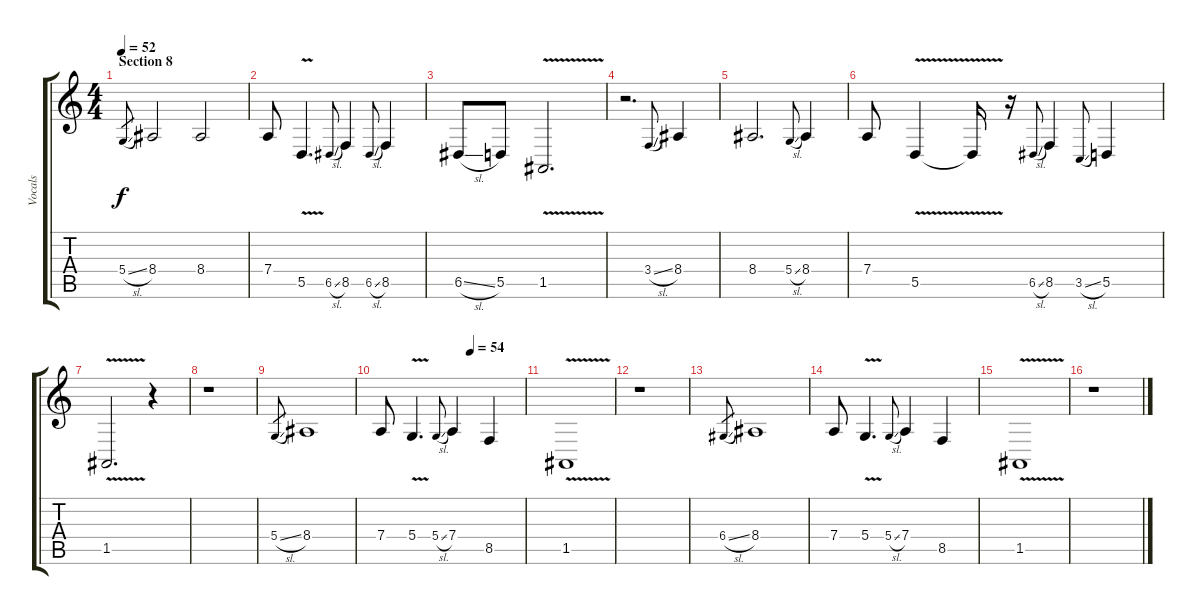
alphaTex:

\track ("Vocals" "Vocals") {instrument tenorsax}
\staff {score tabs}
\tuning (E4 B3 G3 D3 A2 E2) {hide}
\ts (4 4)
\section ("" "Section 8")
\tempo 52
\clef g2
\ks c
5.4{sl}.8{gr dy f} 8.4.2 8.4.2 |
7.4.8 5.5{v}.4{d} 6.5{sl}.8{gr onbeat} 8.5.4 6.5{sl}.8{gr onbeat} 8.5.4 |
6.5{sl}.8 5.5.8 1.5{v}.2{d} |
r.2{d} 3.4{sl}.8{gr onbeat} 8.4.4 |
8.4.2{d} 5.4{sl}.8{gr onbeat} 8.4.4 |
7.4.8 5.5{v}.4 5.5{t}.16 r.16 6.5{sl}.8{gr onbeat} 8.5.4 3.5{sl}.8{gr onbeat} 5.5.4 |
1.5{v}.2{d} r.4 |
r.1 |
5.4{sl}.8{gr} 8.4.1 |
\tempo (54 0.625)
7.4.8 5.4{v}.4{d} 5.4{sl}.8{gr onbeat} 7.4.4 8.5.4 |
1.5{v}.1 |
r.1 |
6.4{sl}.8{gr} 8.4.1 |
7.4.8 5.4{v}.4{d} 5.4{sl}.8{gr onbeat} 7.4.4 8.5.4 |
1.5{v}.1 |
r.1
